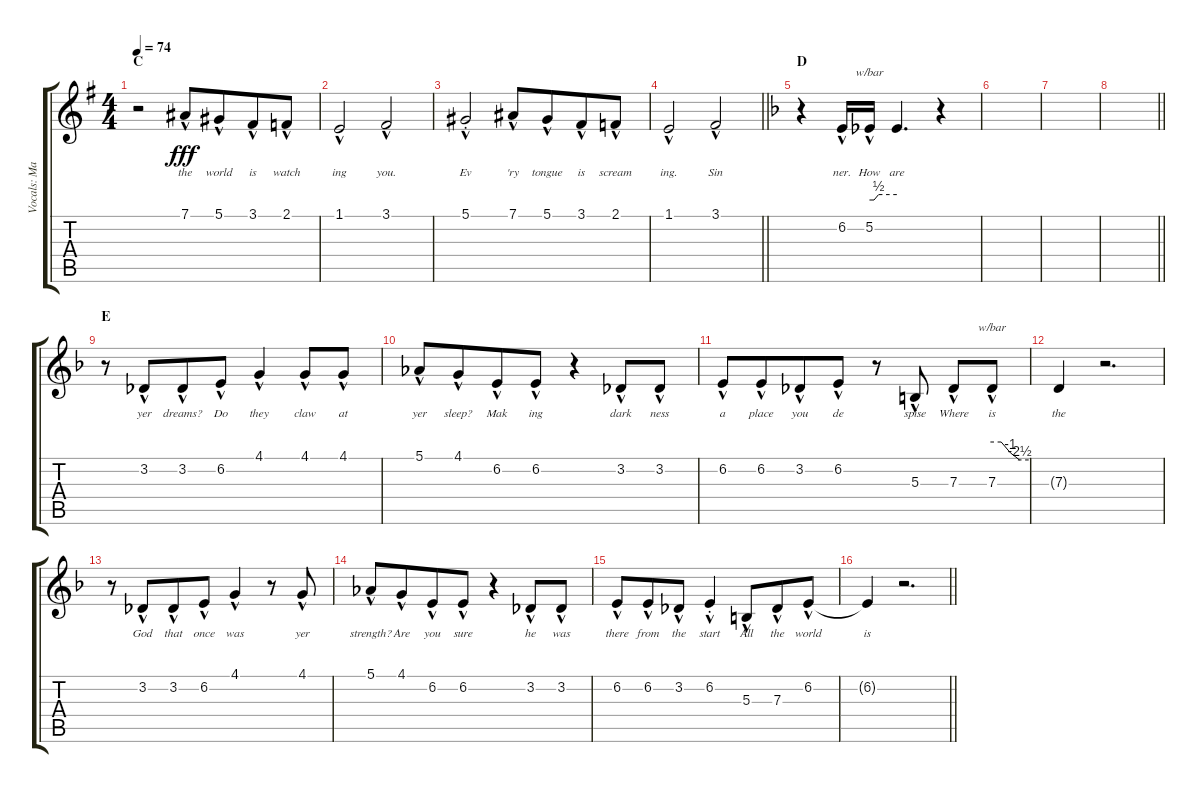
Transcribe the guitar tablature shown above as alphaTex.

\track ("Vocals: Martin" "Vocals: Ma") {instrument lead2sawtooth}
\staff {score tabs}
\tuning (Eb4 Bb3 Gb3 Db3 Ab2 Eb2) {hide}
\ts (4 4)
\section ("" "C")
\tempo 74
\clef g2
\ks g
r.2{dy fff} 7.1{hac}.8{lyrics (0 "the") lyrics (1 "") lyrics (2 "") lyrics (3 "") lyrics (4 "")} 5.1{hac}.8{lyrics (0 "world") lyrics (1 "") lyrics (2 "") lyrics (3 "") lyrics (4 "") beam merge} 3.1{hac}.8{lyrics (0 "is") lyrics (1 "") lyrics (2 "") lyrics (3 "") lyrics (4 "")} 2.1{hac}.8{lyrics (0 "watch") lyrics (1 "") lyrics (2 "") lyrics (3 "") lyrics (4 "")} |
1.1{hac}.2{lyrics (0 "ing") lyrics (1 "") lyrics (2 "") lyrics (3 "") lyrics (4 "")} 3.1{hac}.2{lyrics (0 "you.") lyrics (1 "") lyrics (2 "") lyrics (3 "") lyrics (4 "")} |
5.1{hac st}.2{lyrics (0 "Ev") lyrics (1 "") lyrics (2 "") lyrics (3 "") lyrics (4 "")} 7.1{hac}.8{lyrics (0 "'ry") lyrics (1 "") lyrics (2 "") lyrics (3 "") lyrics (4 "")} 5.1{hac}.8{lyrics (0 "tongue") lyrics (1 "") lyrics (2 "") lyrics (3 "") lyrics (4 "") beam merge} 3.1{hac}.8{lyrics (0 "is") lyrics (1 "") lyrics (2 "") lyrics (3 "") lyrics (4 "")} 2.1{hac}.8{lyrics (0 "scream") lyrics (1 "") lyrics (2 "") lyrics (3 "") lyrics (4 "")} |
\barLineRight lightlight
1.1{hac}.2{lyrics (0 "ing.") lyrics (1 "") lyrics (2 "") lyrics (3 "") lyrics (4 "")} 3.1{hac}.2{lyrics (0 "Sin") lyrics (1 "") lyrics (2 "") lyrics (3 "") lyrics (4 "")} |
\section ("" "D")
\ks f
r.4 6.2{hac}.16{lyrics (0 "ner.") lyrics (1 "") lyrics (2 "") lyrics (3 "") lyrics (4 "")} 5.2{hac}.16{tbe (custom default 0 0 10 0 20 2 60 2) lyrics (0 "How") lyrics (1 "") lyrics (2 "") lyrics (3 "") lyrics (4 "")} 5.2{t}.4{d lyrics (0 "are") lyrics (1 "") lyrics (2 "") lyrics (3 "") lyrics (4 "")} r.4 |
|
|
\barLineRight lightlight
|
\section ("" "E")
r.8 3.2{hac}.8{lyrics (0 "yer") lyrics (1 "") lyrics (2 "") lyrics (3 "") lyrics (4 "") beam merge} 3.2{hac}.8{lyrics (0 "dreams?") lyrics (1 "") lyrics (2 "") lyrics (3 "") lyrics (4 "")} 6.2{hac}.8{lyrics (0 "Do") lyrics (1 "") lyrics (2 "") lyrics (3 "") lyrics (4 "")} 4.1{hac}.4{lyrics (0 "they") lyrics (1 "") lyrics (2 "") lyrics (3 "") lyrics (4 "")} 4.1{hac}.8{lyrics (0 "claw") lyrics (1 "") lyrics (2 "") lyrics (3 "") lyrics (4 "")} 4.1{hac}.8{lyrics (0 "at") lyrics (1 "") lyrics (2 "") lyrics (3 "") lyrics (4 "")} |
5.1{hac}.8{lyrics (0 "yer") lyrics (1 "") lyrics (2 "") lyrics (3 "") lyrics (4 "")} 4.1{hac}.8{lyrics (0 "sleep?") lyrics (1 "") lyrics (2 "") lyrics (3 "") lyrics (4 "") beam merge} 6.2{hac}.8{lyrics (0 "Mak") lyrics (1 "") lyrics (2 "") lyrics (3 "") lyrics (4 "")} 6.2{hac}.8{lyrics (0 "ing") lyrics (1 "") lyrics (2 "") lyrics (3 "") lyrics (4 "")} r.4 3.2{hac}.8{lyrics (0 "dark") lyrics (1 "") lyrics (2 "") lyrics (3 "") lyrics (4 "")} 3.2{hac}.8{lyrics (0 "ness") lyrics (1 "") lyrics (2 "") lyrics (3 "") lyrics (4 "")} |
6.2{hac}.8{lyrics (0 "a") lyrics (1 "") lyrics (2 "") lyrics (3 "") lyrics (4 "")} 6.2{hac}.8{lyrics (0 "place") lyrics (1 "") lyrics (2 "") lyrics (3 "") lyrics (4 "") beam merge} 3.2{hac}.8{lyrics (0 "you") lyrics (1 "") lyrics (2 "") lyrics (3 "") lyrics (4 "")} 6.2{hac}.8{lyrics (0 "de") lyrics (1 "") lyrics (2 "") lyrics (3 "") lyrics (4 "")} r.8 5.3{hac}.8{lyrics (0 "spise") lyrics (1 "") lyrics (2 "") lyrics (3 "") lyrics (4 "")} 7.3{hac}.8{lyrics (0 "Where") lyrics (1 "") lyrics (2 "") lyrics (3 "") lyrics (4 "")} 7.3{hac}.8{tbe (custom default 0 0 15 0 30 -4 45 -10 60 -10) lyrics (0 "is") lyrics (1 "") lyrics (2 "") lyrics (3 "") lyrics (4 "")} |
7.3{t}.4{lyrics (0 "the") lyrics (1 "") lyrics (2 "") lyrics (3 "") lyrics (4 "")} r.2{d} |
r.8 3.2{hac}.8{lyrics (0 "God") lyrics (1 "") lyrics (2 "") lyrics (3 "") lyrics (4 "") beam merge} 3.2{hac}.8{lyrics (0 "that") lyrics (1 "") lyrics (2 "") lyrics (3 "") lyrics (4 "")} 6.2{hac}.8{lyrics (0 "once") lyrics (1 "") lyrics (2 "") lyrics (3 "") lyrics (4 "")} 4.1{hac}.4{lyrics (0 "was") lyrics (1 "") lyrics (2 "") lyrics (3 "") lyrics (4 "")} r.8 4.1{hac}.8{lyrics (0 "yer") lyrics (1 "") lyrics (2 "") lyrics (3 "") lyrics (4 "")} |
5.1{hac}.8{lyrics (0 "strength?") lyrics (1 "") lyrics (2 "") lyrics (3 "") lyrics (4 "")} 4.1{hac}.8{lyrics (0 "Are") lyrics (1 "") lyrics (2 "") lyrics (3 "") lyrics (4 "") beam merge} 6.2{hac}.8{lyrics (0 "you") lyrics (1 "") lyrics (2 "") lyrics (3 "") lyrics (4 "")} 6.2{hac}.8{lyrics (0 "sure") lyrics (1 "") lyrics (2 "") lyrics (3 "") lyrics (4 "")} r.4 3.2{hac}.8{lyrics (0 "he") lyrics (1 "") lyrics (2 "") lyrics (3 "") lyrics (4 "")} 3.2{hac}.8{lyrics (0 "was") lyrics (1 "") lyrics (2 "") lyrics (3 "") lyrics (4 "")} |
6.2{hac}.8{lyrics (0 "there") lyrics (1 "") lyrics (2 "") lyrics (3 "") lyrics (4 "")} 6.2{hac}.8{lyrics (0 "from") lyrics (1 "") lyrics (2 "") lyrics (3 "") lyrics (4 "") beam merge} 3.2{hac}.8{lyrics (0 "the") lyrics (1 "") lyrics (2 "") lyrics (3 "") lyrics (4 "")} 6.2{hac st}.4{lyrics (0 "start") lyrics (1 "") lyrics (2 "") lyrics (3 "") lyrics (4 "")} 5.3{hac}.8{lyrics (0 "All") lyrics (1 "") lyrics (2 "") lyrics (3 "") lyrics (4 "") beam merge} 7.3{hac}.8{lyrics (0 "the") lyrics (1 "") lyrics (2 "") lyrics (3 "") lyrics (4 "")} 6.2{hac}.8{lyrics (0 "world") lyrics (1 "") lyrics (2 "") lyrics (3 "") lyrics (4 "")} |
\barLineRight lightlight
6.2{t}.4{lyrics (0 "is") lyrics (1 "") lyrics (2 "") lyrics (3 "") lyrics (4 "")} r.2{d}
